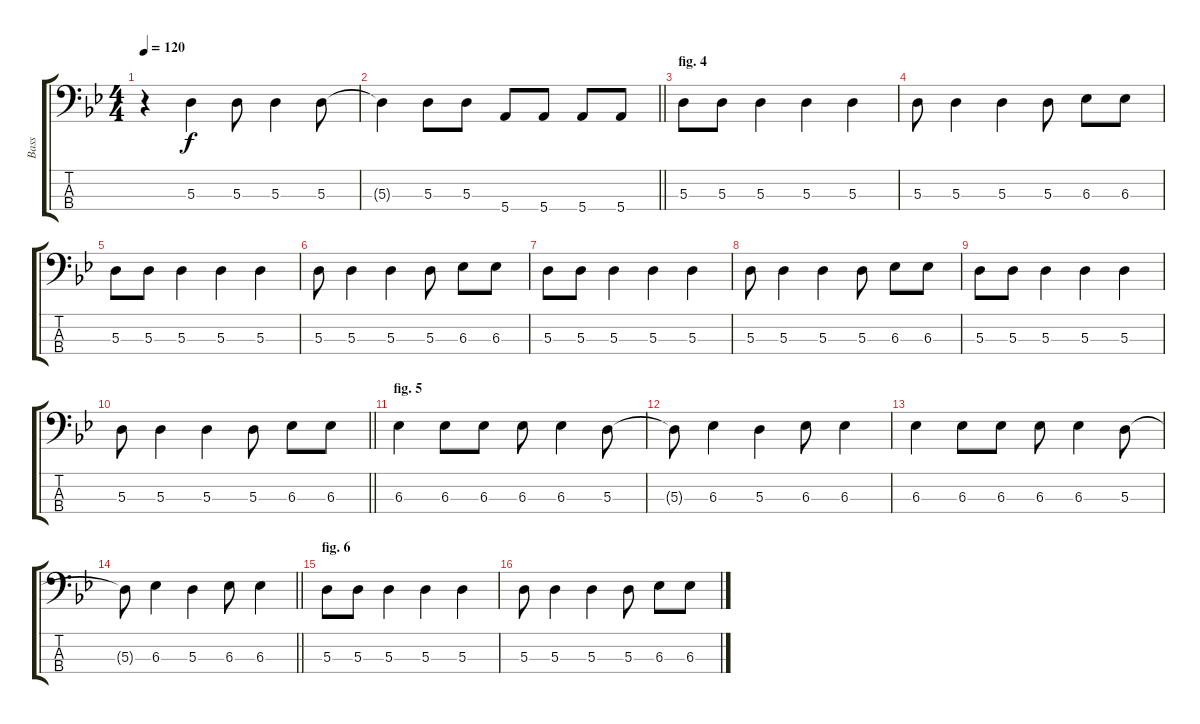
\track ("Bass" "Bass") {instrument electricbassfinger}
\staff {score tabs}
\tuning (G2 D2 A1 E1) {hide}
\ts (4 4)
\tempo 120
\clef f4
\ks gminor
r.4{dy f} 5.3.4 5.3.8 5.3.4 5.3.8 |
\barLineRight lightlight
5.3{t}.4 5.3.8 5.3.8 5.4.8 5.4.8 5.4.8 5.4.8 |
\section ("" "fig. 4")
5.3.8 5.3.8 5.3.4 5.3.4 5.3.4 |
5.3.8 5.3.4 5.3.4 5.3.8 6.3.8 6.3.8 |
5.3.8 5.3.8 5.3.4 5.3.4 5.3.4 |
5.3.8 5.3.4 5.3.4 5.3.8 6.3.8 6.3.8 |
5.3.8 5.3.8 5.3.4 5.3.4 5.3.4 |
5.3.8 5.3.4 5.3.4 5.3.8 6.3.8 6.3.8 |
5.3.8 5.3.8 5.3.4 5.3.4 5.3.4 |
\barLineRight lightlight
5.3.8 5.3.4 5.3.4 5.3.8 6.3.8 6.3.8 |
\section ("" "fig. 5")
6.3.4 6.3.8 6.3.8 6.3.8 6.3.4 5.3.8 |
5.3{t}.8 6.3.4 5.3.4 6.3.8 6.3.4 |
6.3.4 6.3.8 6.3.8 6.3.8 6.3.4 5.3.8 |
\barLineRight lightlight
5.3{t}.8 6.3.4 5.3.4 6.3.8 6.3.4 |
\section ("" "fig. 6")
5.3.8 5.3.8 5.3.4 5.3.4 5.3.4 |
5.3.8 5.3.4 5.3.4 5.3.8 6.3.8 6.3.8
